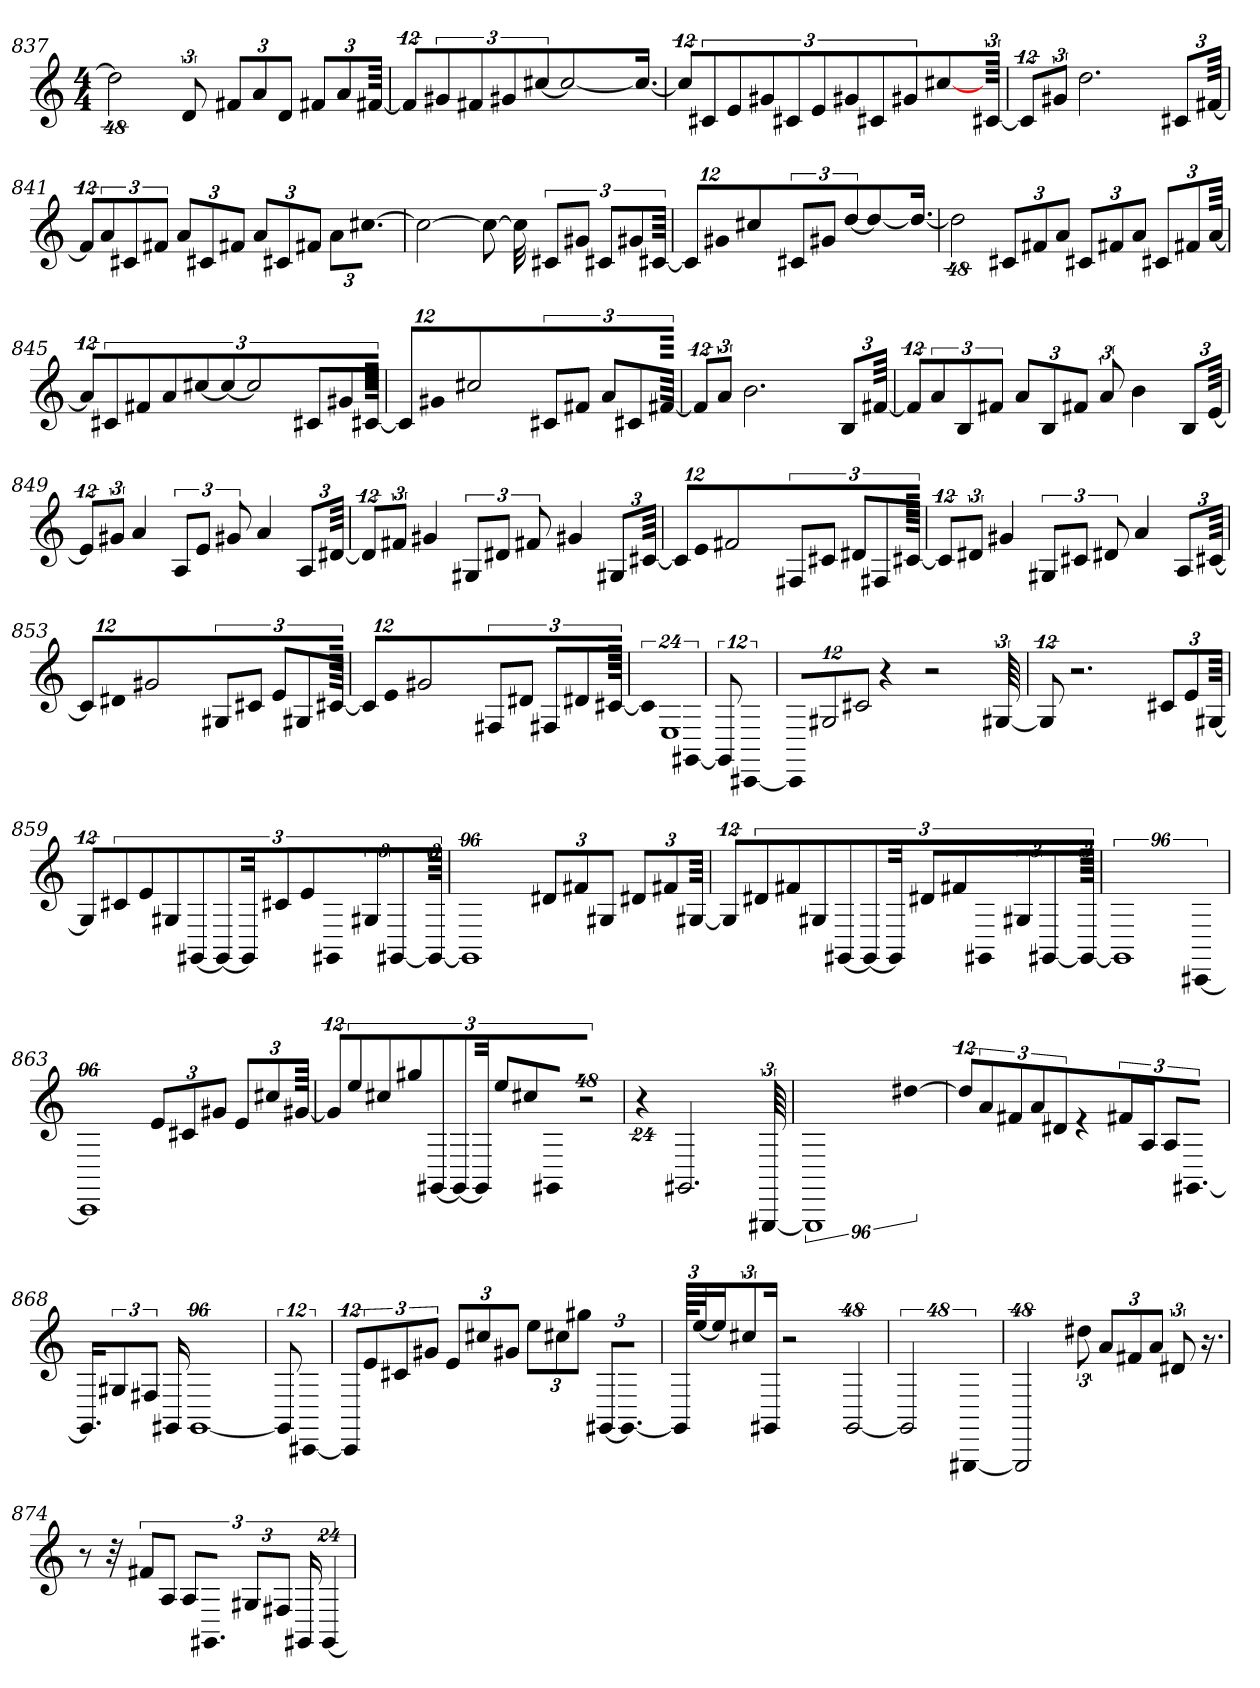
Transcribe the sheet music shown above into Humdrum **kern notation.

**kern
*part1
*staff1
*clefG2
*M4/4
=837
96%47dd]
12d
12f#X/L
12a/
12d/J
12f#X/L
12a/
[96f#X/Jkkk
=838
96%7f#/L]
12g#X/
12f#X/
12g#X/J
[12cc#X
2cc#_
16.cc#_
=839
96%7cc#/L]
12c#X/
12e/
12g#X/J
12c#X/L
12e/
12g#X/J
12c#X/L
12g#X/J
[4cc#X
[96c#X/Jkkk
=840
96%7c#/L]
12g#X/J
2.dd
12c#X/L
[96f#X/Jkkk
=841
96%7f#/L]
12a/
12c#X/
12f#X/J
12a/L
12c#X/
12f#X/J
12a/L
12c#X/
12f#X/J
12a\L
[16.cc#X\Jk
=842
2cc#_
8cc#_
32cc#]
12c#X/L
12g#X/J
12c#X/L
12g#X/
[96c#X/Jkkk
=843
96%7c#/L]
12g#X/J
4cc#X
12c#X/L
12g#X/J
[12dd
4dd_
16.dd_
=844
96%31dd]
12c#X/L
12f#X/
12a/J
12c#X/L
12f#X/
12a/J
12c#X/L
12f#X/
[96a/Jkkk
=845
96%7a/L]
12c#X/
12f#X/
12a/J
[12cc#X
12cc#_
3cc#]
12c#X/L
12g#X/
[96c#X/Jkkk
=846
96%7c#/L]
12g#X/J
2cc#X
12c#X/L
12f#X/J
12a/L
12c#X/
[96f#X/Jkkk
=847
96%7f#/L]
12a/J
2.b
12B/L
[96f#X/Jkkk
=848
96%7f#/L]
12a/
12B/
12f#X/J
12a/L
12B/
12f#X/J
12a
4b
12B/L
[96e/Jkkk
=849
96%7e/L]
12g#X/J
4a
12A/L
12e/J
12g#X
4a
12A/L
[96d#X/Jkkk
=850
96%7d#/L]
12f#X/J
4g#X
12G#X/L
12d#X/J
12f#X
4g#X
12G#X/L
[96c#X/Jkkk
=851
96%7c#/L]
12e/J
2f#X
12F#X/L
12c#X/J
12d#X/L
12F#X/
[96c#X/Jkkk
=852
96%7c#/L]
12d#X/J
4g#X
12G#X/L
12c#X/J
12d#X
4a
12A/L
[96c#X/Jkkk
=853
96%7c#/L]
12d#X/J
2g#X
12G#X/L
12c#X/J
12e/L
12G#X/
[96c#X/Jkkk
=854
96%7c#/L]
12e/J
2g#X
12F#X/L
12d#X/J
12F#X/L
12d#X/
[96c#X/Jkkk
=855
96%23c#]
12E
[96%65GG#X
=856
96%7GG#]
[96%89CC#X
=857
96%7CC#/L]
12G#X/
12c#X/J
4r
2r
[96G#X
=858
96%7G#]
2.r
12c#X/L
12e/
[96G#X/Jkkk
=859
96%7G#/L]
12c#X/
12e/
12G#X/J
[12GG#X/L
12GG#/J_
48GG#/J]
12c#X/L
12e/
16GG#X/K
12G#X/J
[6GG#X
96GG#_
=860
96%55GG#]
12d#X/L
12f#X/
12G#X/J
12d#X/L
12f#X/
[96G#X/Jkkk
=861
96%7G#/L]
12d#X/
12f#X/
12G#X/J
[12GG#X/L
12GG#/J_
48GG#/J]
12d#X/L
12f#X/
16GG#X/K
12G#X/J
[6GG#X
96GG#_
=862
96%55GG#]
[96%41CC#X
=863
96%55CC#]
12e/L
12c#X/
12g#X/J
12e/L
12cc#X/
[96g#X/Jkkk
=864
96%7g#\L]
12ee\
12cc#X\
12gg#X\J
[12GG#X/L
12GG#/J_
48GG#/J]
12ee/L
12cc#X/
16GG#X/Jk
96%25r
=865
96%23r
2.GG#X
[96GGG#X
=866
96%95GGG#]
[96dd#X
=867
96%7dd#\L]
12a\
12f#X\
12a\J
12d#X
4r
12f#X/L
12A/J
12A/L
[16.GG#X/Jk
=868
16.GG#/KL]
12G#X/
12F#X/J
16GG#X
[96%65GG#
=869
96%7GG#]
[96%89CC#X
=870
96%7CC#/L]
12e/
12c#X/
12g#X/J
12e/L
12cc#X/
12g#X/J
12ee\L
12cc#X\
12gg#X\J
[12GG#X/L
16.GG#/Jk_
=871
96GG#/KLLL]
[48ee/J
16ee/J]
12cc#X/
16GG#X/Jk
2r
[96%25GG#
=872
96%47GG#]
[96%49GGG#X
=873
96%47GGG#]
12dd#X
12a/L
12f#X/
12a/J
12d#X
16.r
=874
8r
32r
12f#X/L
12A/J
12A/L
8.GG#X/J
12G#X/L
12F#X/J
16GG#X
[96%17GG#
=
*-
